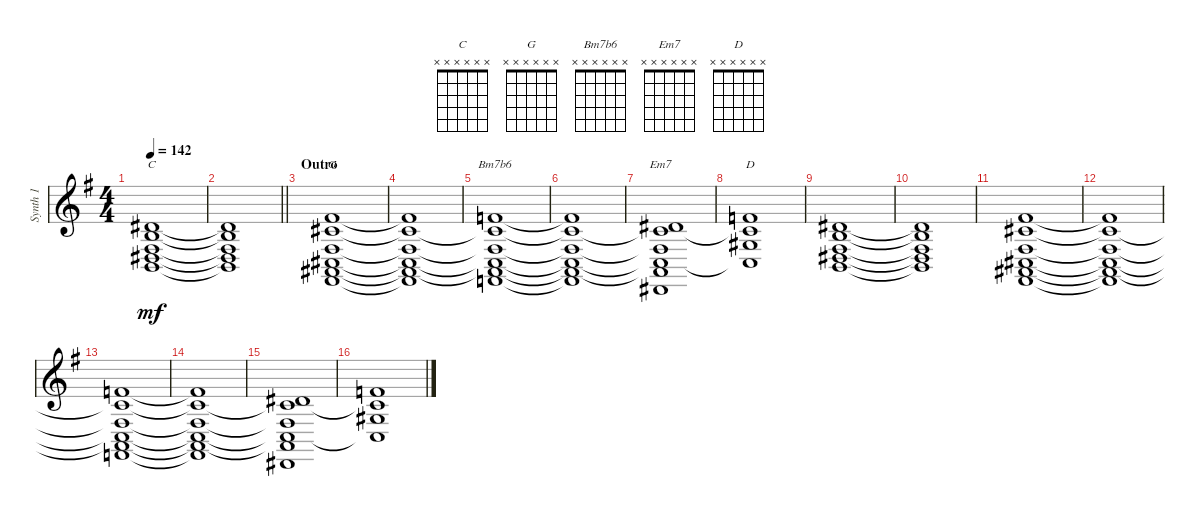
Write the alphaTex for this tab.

\track ("Synth 1" "Synth 1") {instrument churchorgan}
\staff {score}
\tuning (Eb4 Bb3 Gb3 Db3 Ab2 Eb2) {hide}
\chord ("C" x x x x x x)
\chord ("G" x x x x x x)
\chord ("Bm7b6" x x x x x x)
\chord ("Em7" x x x x x x)
\chord ("D" x x x x x x)
\ts (4 4)
\tempo 142
\clef g2
\ks g
(0.1 1.2 0.3 2.4 3.5).1{ch "C" dy mf} |
\barLineRight lightlight
(0.1{t} 1.2{t} 0.3{t} 2.4{t} 3.5{t}).1 |
\section ("" "Outro")
(3.1 3.2 0.3 0.4 2.5 3.6).1{ch "G"} |
(3.1{t} 3.2{t} 0.3{t} 0.4{t} 2.5{t} 3.6{t}).1 |
(2.1 3.2{t} 0.3{t} 0.4{t} 2.5{t} 2.6).1{ch "Bm7b6"} |
(2.1{t} 3.2{t} 0.3{t} 0.4{t} 2.5{t} 2.6{t}).1 |
(0.1 3.2{t} 0.3{t} 0.4{t} 2.5{t} 0.6).1{ch "Em7"} |
(2.1 3.2{t} 2.3 0.4{t}).1{ch "D"} |
(0.1 1.2 0.3 2.4 3.5).1 |
(0.1{t} 1.2{t} 0.3{t} 2.4{t} 3.5{t}).1 |
(3.1 3.2 0.3 0.4 2.5 3.6).1 |
(3.1{t} 3.2{t} 0.3{t} 0.4{t} 2.5{t} 3.6{t}).1 |
(2.1 3.2{t} 0.3{t} 0.4{t} 2.5{t} 2.6).1 |
(2.1{t} 3.2{t} 0.3{t} 0.4{t} 2.5{t} 2.6{t}).1 |
(0.1 3.2{t} 0.3{t} 0.4{t} 2.5{t} 0.6).1 |
(2.1 3.2{t} 2.3 0.4{t}).1
